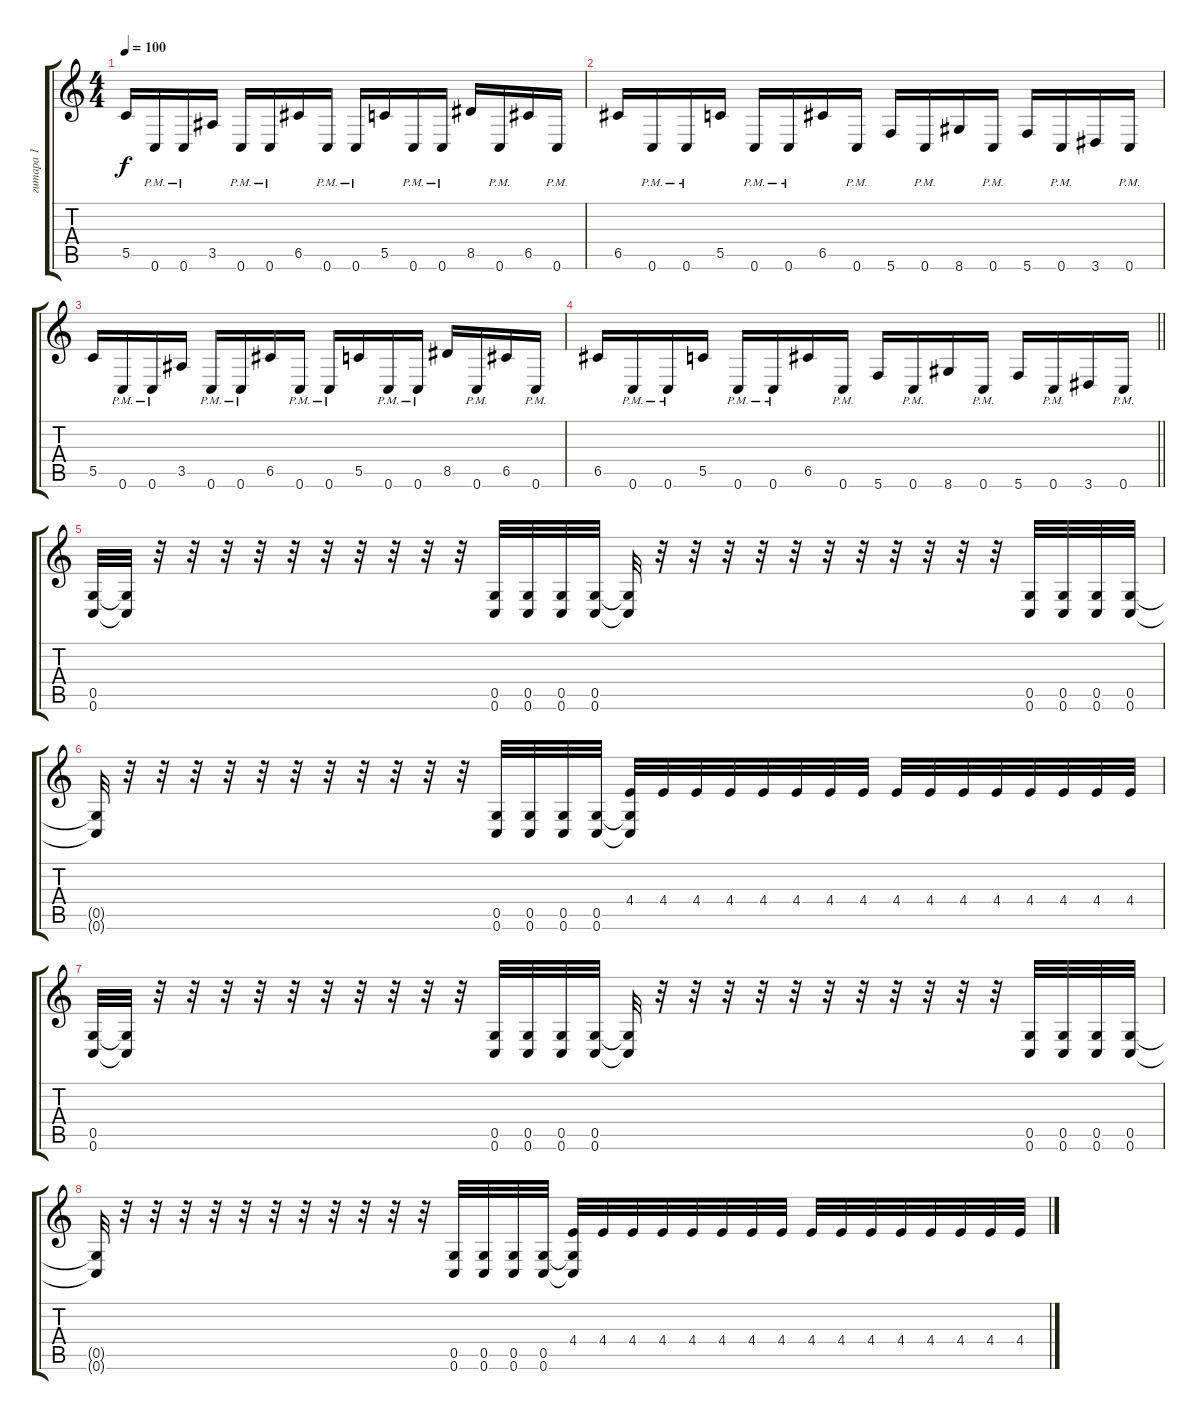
\track ("гитара 1" "гитара 1") {instrument distortionguitar}
\staff {score tabs}
\tuning (D4 A3 F3 C3 G2 C2) {hide}
\ts (4 4)
\tempo 100
\clef g2
\ks c
5.5.16{dy f balance 0} 0.6{pm}.16 0.6{pm}.16 3.5.16 0.6{pm}.16 0.6{pm}.16 6.5.16 0.6{pm}.16 0.6{pm}.16 5.5.16 0.6{pm}.16 0.6{pm}.16 8.5.16 0.6{pm}.16 6.5.16 0.6{pm}.16 |
6.5.16 0.6{pm}.16 0.6{pm}.16 5.5.16 0.6{pm}.16 0.6{pm}.16 6.5.16 0.6{pm}.16 5.6.16 0.6{pm}.16 8.6.16 0.6{pm}.16 5.6.16 0.6{pm}.16 3.6.16 0.6{pm}.16 |
5.5.16 0.6{pm}.16 0.6{pm}.16 3.5.16 0.6{pm}.16 0.6{pm}.16 6.5.16 0.6{pm}.16 0.6{pm}.16 5.5.16 0.6{pm}.16 0.6{pm}.16 8.5.16 0.6{pm}.16 6.5.16 0.6{pm}.16 |
\barLineRight lightlight
6.5.16 0.6{pm}.16 0.6{pm}.16 5.5.16 0.6{pm}.16 0.6{pm}.16 6.5.16 0.6{pm}.16 5.6.16 0.6{pm}.16 8.6.16 0.6{pm}.16 5.6.16 0.6{pm}.16 3.6.16 0.6{pm}.16 |
\section ("" "")
(0.5 0.6).32 (0.5{t} 0.6{t}).32 r.32 r.32 r.32 r.32 r.32 r.32 r.32 r.32 r.32 r.32 (0.5 0.6).32 (0.5 0.6).32 (0.5 0.6).32 (0.5 0.6).32 (0.5{t} 0.6{t}).32 r.32 r.32 r.32 r.32 r.32 r.32 r.32 r.32 r.32 r.32 r.32 (0.5 0.6).32 (0.5 0.6).32 (0.5 0.6).32 (0.5 0.6).32 |
(0.5{t} 0.6{t}).32 r.32 r.32 r.32 r.32 r.32 r.32 r.32 r.32 r.32 r.32 r.32 (0.5 0.6).32 (0.5 0.6).32 (0.5 0.6).32 (0.5 0.6).32 (4.4 0.5{t} 0.6{t}).32 4.4.32 4.4.32 4.4.32 4.4.32 4.4.32 4.4.32 4.4.32 4.4.32 4.4.32 4.4.32 4.4.32 4.4.32 4.4.32 4.4.32 4.4.32 |
(0.5 0.6).32 (0.5{t} 0.6{t}).32 r.32 r.32 r.32 r.32 r.32 r.32 r.32 r.32 r.32 r.32 (0.5 0.6).32 (0.5 0.6).32 (0.5 0.6).32 (0.5 0.6).32 (0.5{t} 0.6{t}).32 r.32 r.32 r.32 r.32 r.32 r.32 r.32 r.32 r.32 r.32 r.32 (0.5 0.6).32 (0.5 0.6).32 (0.5 0.6).32 (0.5 0.6).32 |
(0.5{t} 0.6{t}).32 r.32 r.32 r.32 r.32 r.32 r.32 r.32 r.32 r.32 r.32 r.32 (0.5 0.6).32 (0.5 0.6).32 (0.5 0.6).32 (0.5 0.6).32 (4.4 0.5{t} 0.6{t}).32 4.4.32 4.4.32 4.4.32 4.4.32 4.4.32 4.4.32 4.4.32 4.4.32 4.4.32 4.4.32 4.4.32 4.4.32 4.4.32 4.4.32 4.4.32
